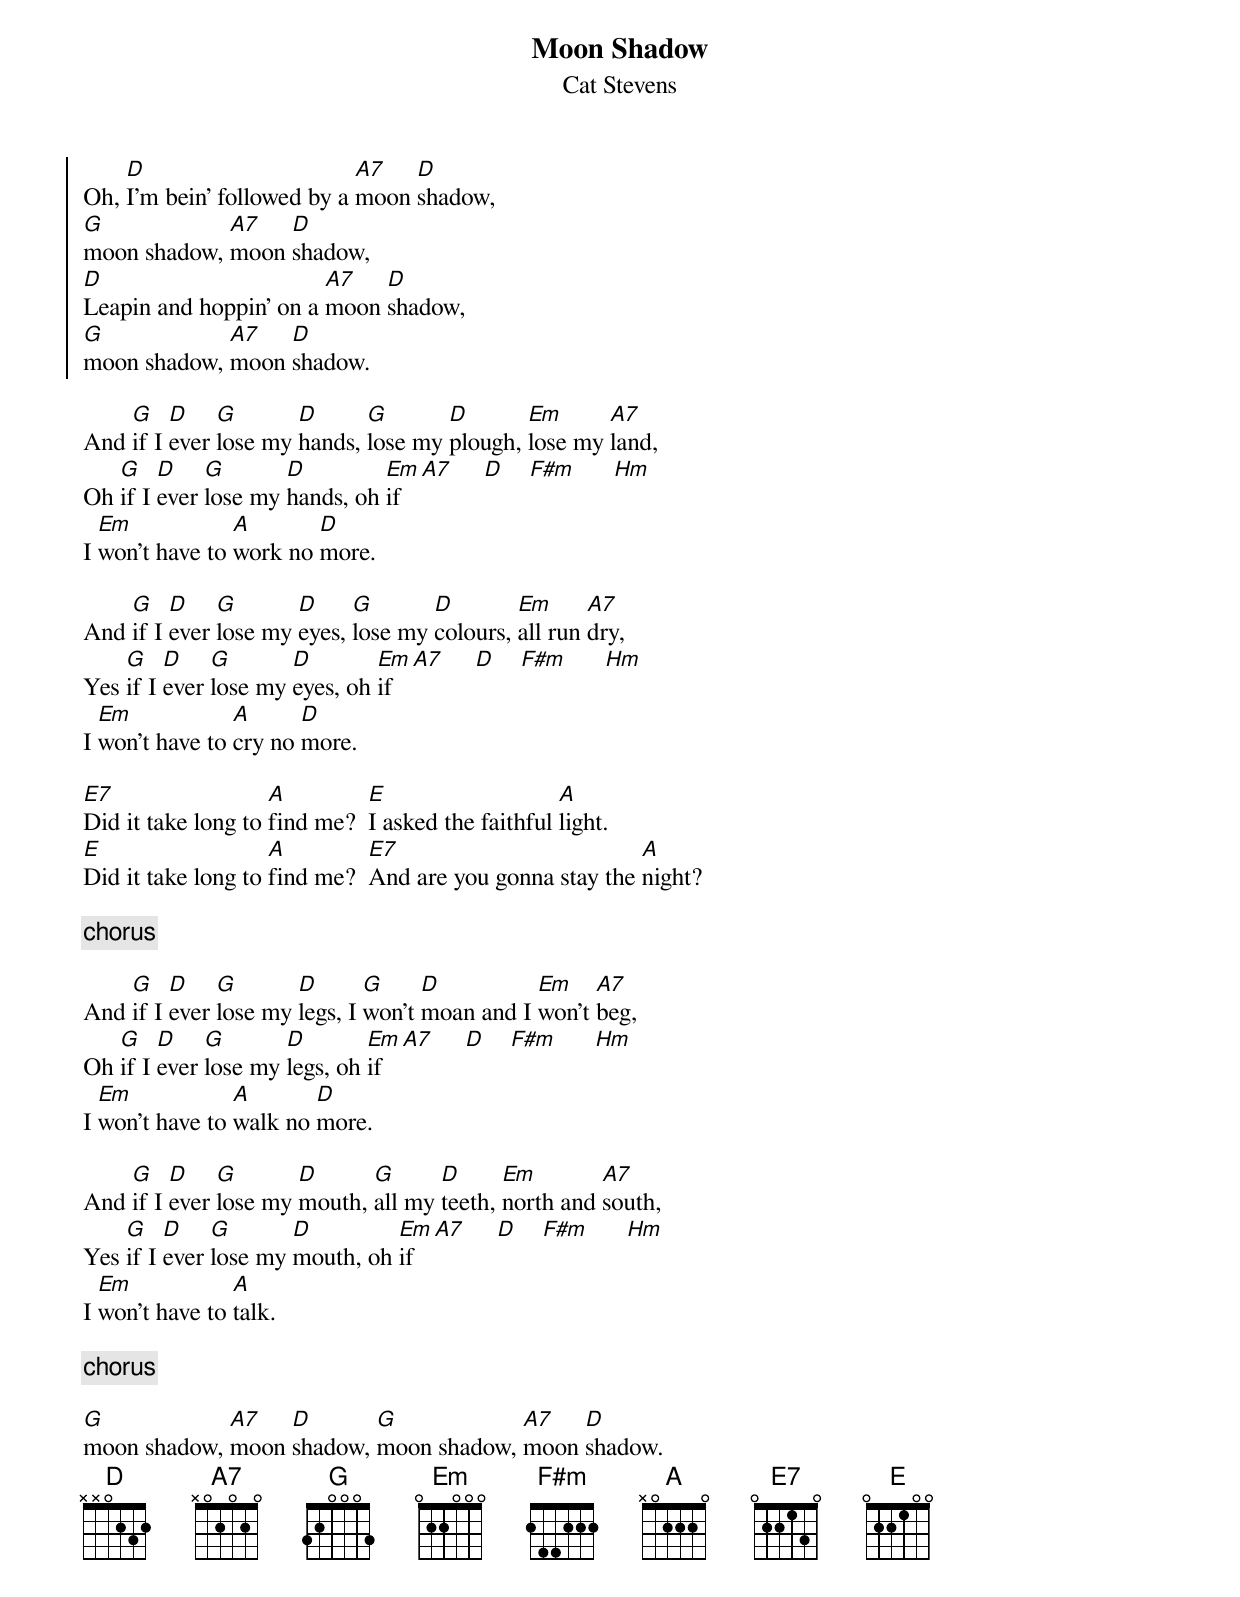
{t:Moon Shadow}
{st:Cat Stevens}
{soc:}
Oh, [D]I'm bein' followed by a [A7]moon [D]shadow,
[G]moon shadow, [A7]moon [D]shadow,
[D]Leapin and hoppin' on a [A7]moon [D]shadow,
[G]moon shadow, [A7]moon [D]shadow.
{eoc:}

And [G]if I [D]ever [G]lose my [D]hands, [G]lose my [D]plough, [Em]lose my [A7]land,
Oh [G]if I [D]ever [G]lose my [D]hands, oh [Em]if   [A7]     [D]    [F#m]      [Hm]
I [Em]won't have to [A]work no [D]more.

And [G]if I [D]ever [G]lose my [D]eyes, [G]lose my [D]colours, [Em]all run [A7]dry,
Yes [G]if I [D]ever [G]lose my [D]eyes, oh [Em]if   [A7]     [D]    [F#m]      [Hm]
I [Em]won't have to [A]cry no [D]more.

[E7]Did it take long to [A]find me?  [E]I asked the faithful [A]light.
[E]Did it take long to [A]find me?  [E7]And are you gonna stay the [A]night?

{c:chorus}

And [G]if I [D]ever [G]lose my [D]legs, I [G]won't [D]moan and I [Em]won't [A7]beg,
Oh [G]if I [D]ever [G]lose my [D]legs, oh [Em]if   [A7]     [D]    [F#m]      [Hm]
I [Em]won't have to [A]walk no [D]more.

And [G]if I [D]ever [G]lose my [D]mouth, [G]all my [D]teeth, [Em]north and [A7]south,
Yes [G]if I [D]ever [G]lose my [D]mouth, oh [Em]if   [A7]     [D]    [F#m]      [Hm]
I [Em]won't have to [A]talk.

{c:chorus}

[G]moon shadow, [A7]moon [D]shadow, [G]moon shadow, [A7]moon [D]shadow.
